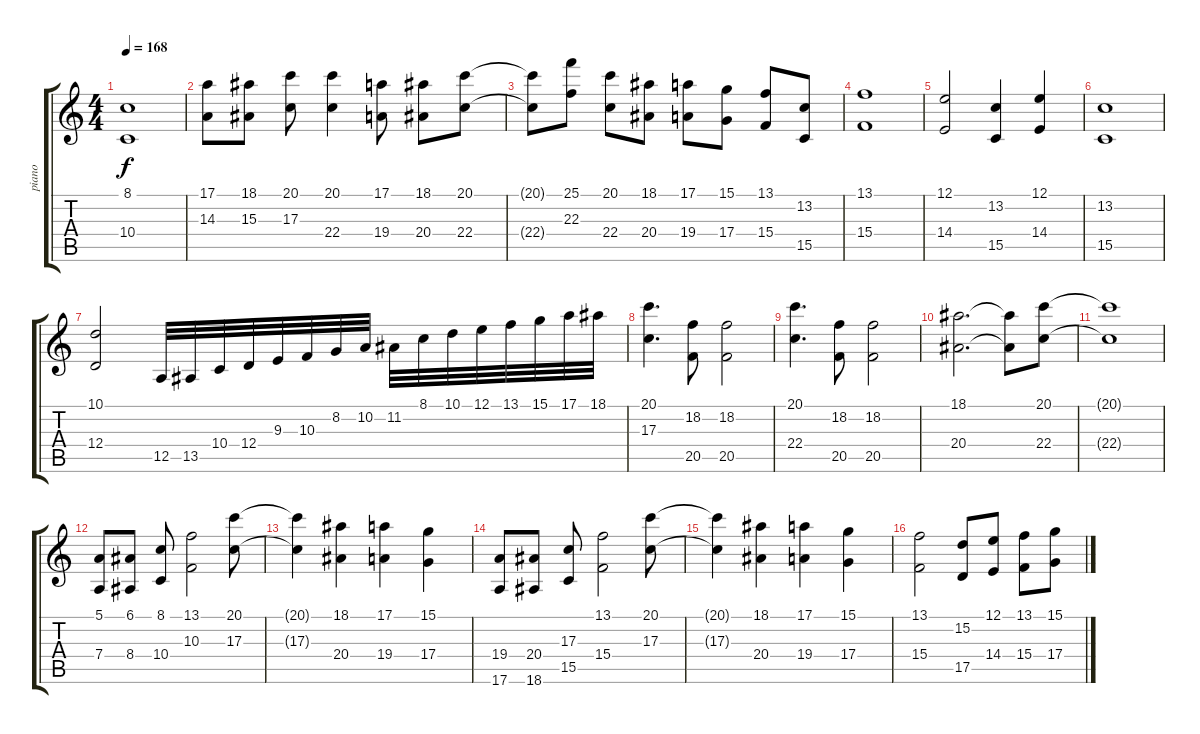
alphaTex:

\track ("piano" "piano") {instrument electricgrandpiano}
\staff {score tabs}
\tuning (E4 B3 G3 D3 A2 E2) {hide}
\ts (4 4)
\tempo 168
\clef g2
\ks c
(8.1 10.4).1{dy f} |
(17.1 14.3).8 (18.1 15.3).8 (20.1 17.3).8 (20.1 22.4).4 (17.1 19.4).8 (18.1 20.4).8 (20.1 22.4).8 |
(20.1{t} 22.4{t}).8 (25.1 22.3).8 (20.1 22.4).8 (18.1 20.4).8 (17.1 19.4).8 (15.1 17.4).8 (13.1 15.4).8 (13.2 15.5).8 |
(13.1 15.4).1 |
(12.1 14.4).2 (13.2 15.5).4 (12.1 14.4).4 |
(13.2 15.5).1 |
(10.1 12.4).2 12.5.32 13.5.32 10.4.32 12.4.32 9.3.32 10.3.32 8.2.32 10.2.32 11.2.32 8.1.32 10.1.32 12.1.32 13.1.32 15.1.32 17.1.32 18.1.32 |
(20.1 17.3).4{d} (18.2 20.5).8 (18.2 20.5).2 |
(20.1 22.4).4{d} (18.2 20.5).8 (18.2 20.5).2 |
(18.1 20.4).2{d} (18.1{t} 20.4{t}).8 (20.1 22.4).8 |
(20.1{t} 22.4{t}).1 |
(5.1 7.4).8 (6.1 8.4).8 (8.1 10.4).8 (13.1 10.3).2 (20.1 17.3).8 |
(20.1{t} 17.3{t}).4 (18.1 20.4).4 (17.1 19.4).4 (15.1 17.4).4 |
(19.4 17.6).8 (20.4 18.6).8 (17.3 15.5).8 (13.1 15.4).2 (20.1 17.3).8 |
(20.1{t} 17.3{t}).4 (18.1 20.4).4 (17.1 19.4).4 (15.1 17.4).4 |
(13.1 15.4).2 (15.2 17.5).8 (12.1 14.4).8 (13.1 15.4).8 (15.1 17.4).8
